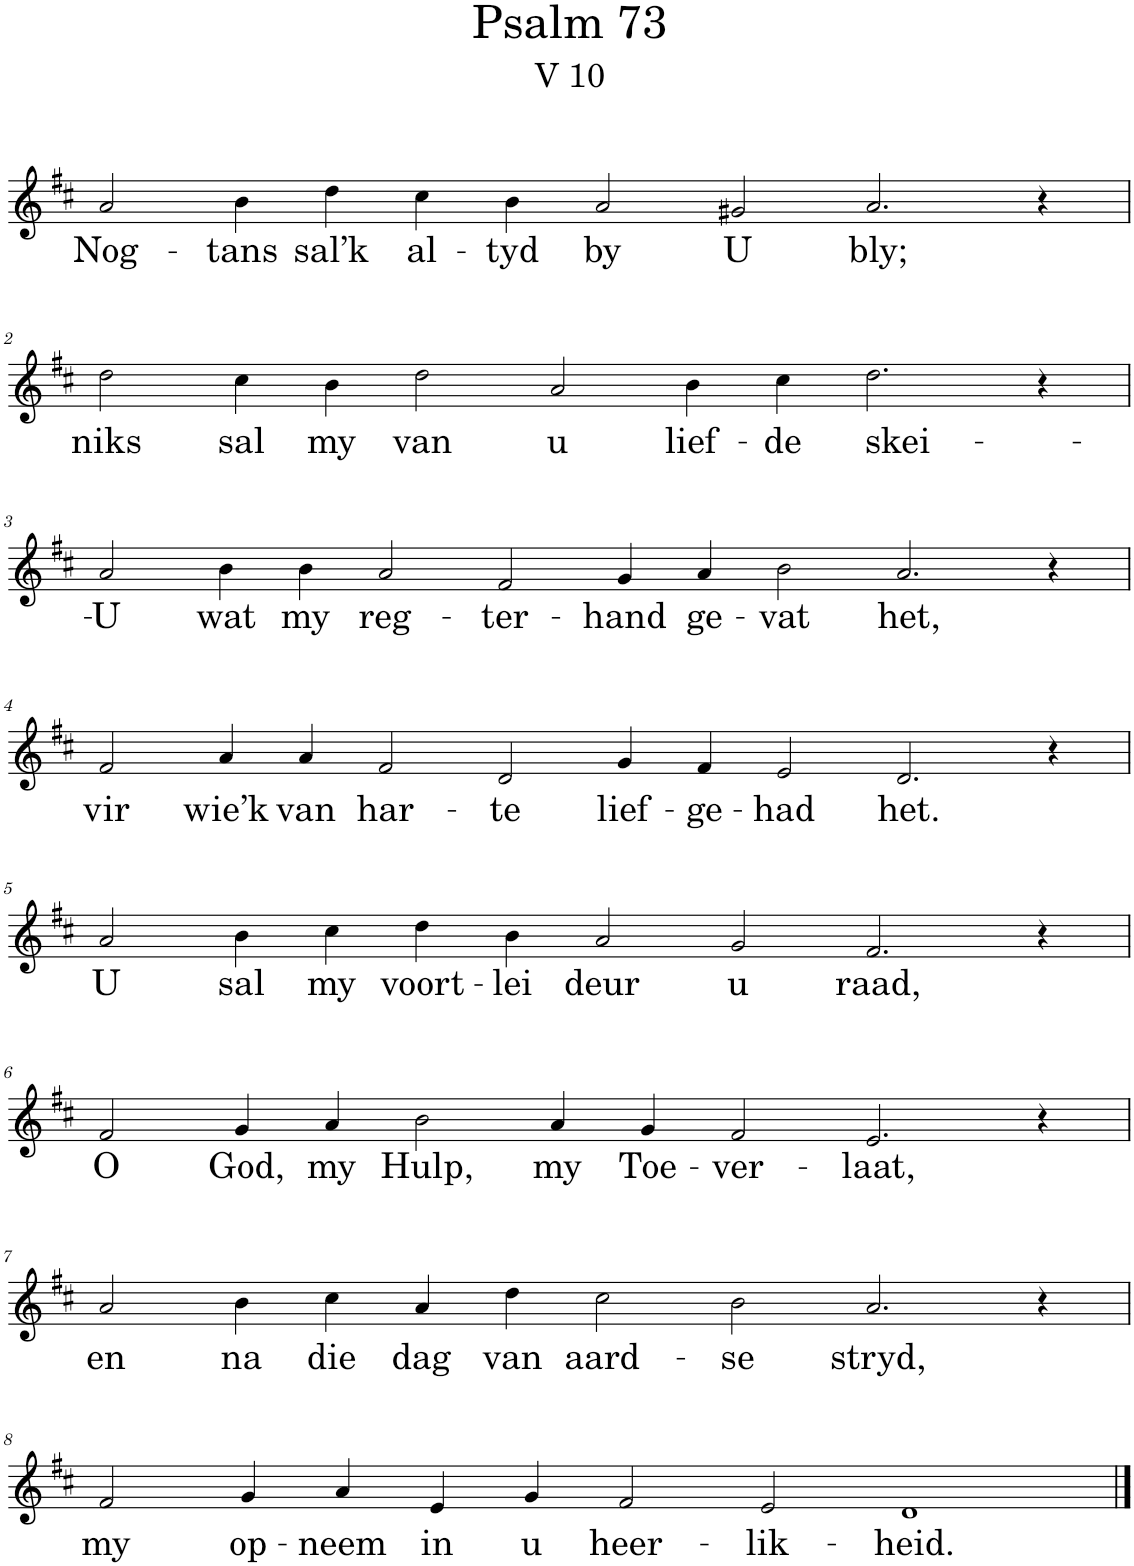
**kern	**text
*part1	*part1
*staff1	*staff1
*I"Pipe Organ	*
*I'Org.	*
*clefG2	*
*k[f#c#]	*
*M14/4	*
=1	=1
!	!LO:LY:b
2a/	Nog-
!	!LO:LY:b
4b\	-tans
!	!LO:LY:b
4dd\	sal’k
!	!LO:LY:b
4cc#\	al-
!	!LO:LY:b
4b\	-tyd
!	!LO:LY:b
2a/	by
!	!LO:LY:b
2g#X/	U
!	!LO:LY:b
2.a/	bly;
4r	.
!!LO:LB:g=z
=2	=2
!	!LO:LY:b
2dd\	niks
!	!LO:LY:b
4cc#\	sal
!	!LO:LY:b
4b\	my
!	!LO:LY:b
2dd\	van
!	!LO:LY:b
2a/	u
!	!LO:LY:b
4b\	lief-
!	!LO:LY:b
4cc#\	-de
!	!LO:LY:b
2.dd\	skei-
4r	.
!!LO:LB:g=z
=3	=3
*M16/4	*
!	!LO:LY:b
2a/	-U
!	!LO:LY:b
4b\	wat
!	!LO:LY:b
4b\	my
!	!LO:LY:b
2a/	reg-
!	!LO:LY:b
2f#/	-ter-
!	!LO:LY:b
4g/	-hand
!	!LO:LY:b
4a/	ge-
!	!LO:LY:b
2b\	-vat
!	!LO:LY:b
2.a/	het,
4r	.
!!LO:LB:g=z
=4	=4
!	!LO:LY:b
2f#/	vir
!	!LO:LY:b
4a/	wie’k
!	!LO:LY:b
4a/	van
!	!LO:LY:b
2f#/	har-
!	!LO:LY:b
2d/	-te
!	!LO:LY:b
4g/	lief-
!	!LO:LY:b
4f#/	-ge-
!	!LO:LY:b
2e/	-had
!	!LO:LY:b
2.d/	het.
4r	.
!!LO:LB:g=z
=5	=5
*M14/4	*
!	!LO:LY:b
2a/	U
!	!LO:LY:b
4b\	sal
!	!LO:LY:b
4cc#\	my
!	!LO:LY:b
4dd\	voort-
!	!LO:LY:b
4b\	-lei
!	!LO:LY:b
2a/	deur
!	!LO:LY:b
2g/	u
!	!LO:LY:b
2.f#/	raad,
4r	.
!!LO:LB:g=z
=6	=6
!	!LO:LY:b
2f#/	O
!	!LO:LY:b
4g/	God,
!	!LO:LY:b
4a/	my
!	!LO:LY:b
2b\	Hulp,
!	!LO:LY:b
4a/	my
!	!LO:LY:b
4g/	Toe-
!	!LO:LY:b
2f#/	-ver-
!	!LO:LY:b
2.e/	-laat,
4r	.
!!LO:LB:g=z
=7	=7
!	!LO:LY:b
2a/	en
!	!LO:LY:b
4b\	na
!	!LO:LY:b
4cc#\	die
!	!LO:LY:b
4a/	dag
!	!LO:LY:b
4dd\	van
!	!LO:LY:b
2cc#\	aard-
!	!LO:LY:b
2b\	-se
!	!LO:LY:b
2.a/	stryd,
4r	.
!!LO:LB:g=z
=8	=8
!	!LO:LY:b
2f#/	my
!	!LO:LY:b
4g/	op-
!	!LO:LY:b
4a/	-neem
!	!LO:LY:b
4e/	in
!	!LO:LY:b
4g/	u
!	!LO:LY:b
2f#/	heer-
!	!LO:LY:b
2e/	-lik-
!	!LO:LY:b
1d	-heid.
==	==
*-	*-
